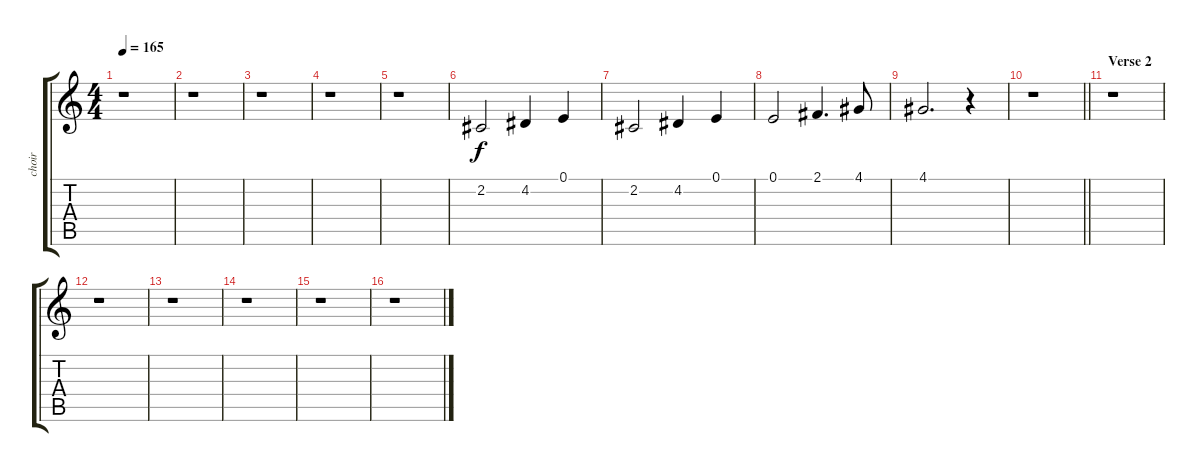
\track ("choir" "choir") {instrument choiraahs}
\staff {score tabs}
\tuning (E4 B3 G3 D3 A2 E2) {hide}
\ts (4 4)
\tempo 165
\clef g2
\ks c
r.1{dy f} |
r.1 |
r.1 |
r.1 |
r.1 |
2.2.2{volume 0 balance 8} 4.2.4{volume 12 balance 8} 0.1.4 |
2.2.2{volume 14 balance 8} 4.2.4 0.1.4 |
0.1.2 2.1.4{d} 4.1.8 |
4.1.2{d} r.4 |
\barLineRight lightlight
r.1 |
\section ("" "Verse 2")
r.1 |
r.1 |
r.1 |
r.1 |
r.1 |
r.1
